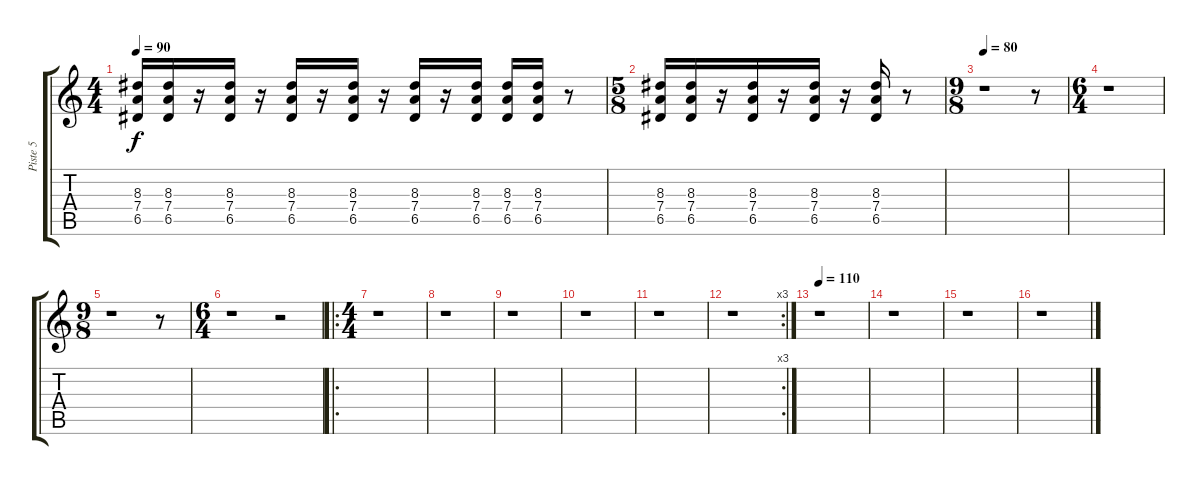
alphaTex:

\track ("Piste 5" "Piste 5") {instrument overdrivenguitar}
\staff {score tabs}
\tuning (E4 B3 G3 D3 A2 E2) {hide}
\ts (4 4)
\tempo 90
\clef g2
\ks c
(8.3 7.4 6.5).16{dy f} (8.3 7.4 6.5).16 r.16 (8.3 7.4 6.5).16 r.16 (8.3 7.4 6.5).16 r.16 (8.3 7.4 6.5).16 r.16 (8.3 7.4 6.5).16 r.16 (8.3 7.4 6.5).16 (8.3 7.4 6.5).16 (8.3 7.4 6.5).16 r.8 |
\ts (5 8)
(8.3 7.4 6.5).16 (8.3 7.4 6.5).16 r.16 (8.3 7.4 6.5).16 r.16 (8.3 7.4 6.5).16 r.16 (8.3 7.4 6.5).16 r.8 |
\ts (9 8)
\tempo 80
r.1 r.8 |
\ts (6 4)
r.1 |
\ts (9 8)
r.1 r.8 |
\ts (6 4)
r.1 r.2 |
\ro
\ts (4 4)
r.1 |
r.1 |
r.1 |
r.1 |
r.1 |
\rc 3
r.1 |
\tempo 110
r.1 |
r.1 |
r.1 |
r.1
